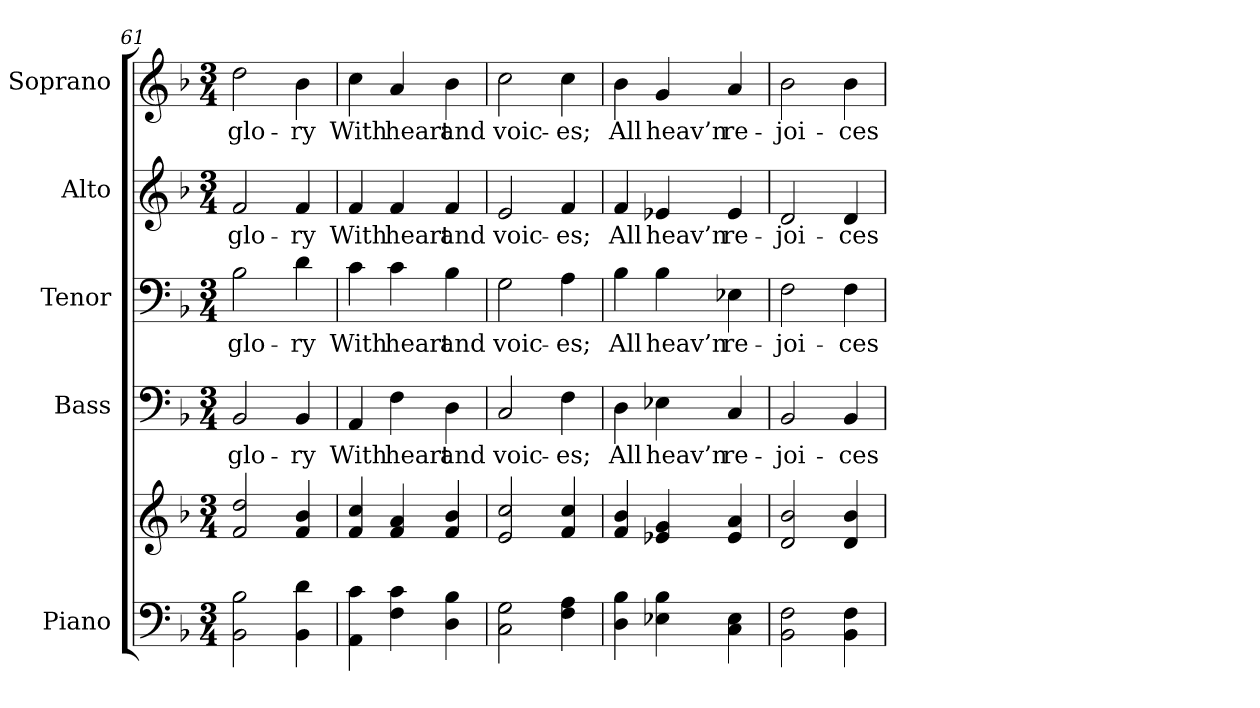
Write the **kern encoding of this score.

**kern	**kern	**kern	**text	**kern	**text	**kern	**text	**kern	**text
*part5	*part5	*part4	*part4	*part3	*part3	*part2	*part2	*part1	*part1
*staff6	*staff5	*staff4	*staff4	*staff3	*staff3	*staff2	*staff2	*staff1	*staff1
*I"Piano	*	*I"Bass	*	*I"Tenor	*	*I"Alto	*	*I"Soprano	*
*I'Pno.	*	*I'B.	*	*I'T.	*	*I'A.	*	*I'S.	*
!!LO:PB:g=z
*clefF4	*clefG2	*clefF4	*	*clefF4	*	*clefG2	*	*clefG2	*
*k[b-]	*k[b-]	*k[b-]	*	*k[b-]	*	*k[b-]	*	*k[b-]	*
*F:	*F:	*F:	*	*F:	*	*F:	*	*F:	*
*M3/4	*M3/4	*M3/4	*	*M3/4	*	*M3/4	*	*M3/4	*
=61	=61	=61	=61	=61	=61	=61	=61	=61	=61
!	!	!	!LO:LY:b:color=#000000	!	!	!	!	!	!
!	!	!	!	!	!LO:LY:b:color=#000000	!	!	!	!
!	!	!	!	!	!	!	!LO:LY:b:color=#000000	!	!
!	!	!	!	!	!	!	!	!	!LO:LY:b:color=#000000
2BB-i\ 2B-i	2fi/ 2ddi	2BB-i/	glo-	2B-i\	glo-	2fi/	glo-	2ddi\	glo-
!	!	!	!LO:LY:b:color=#000000	!	!	!	!	!	!
!	!	!	!	!	!LO:LY:b:color=#000000	!	!	!	!
!	!	!	!	!	!	!	!LO:LY:b:color=#000000	!	!
!	!	!	!	!	!	!	!	!	!LO:LY:b:color=#000000
4BB-i\ 4di	4fi/ 4b-i	4BB-i/	-ry	4di\	-ry	4fi/	-ry	4b-i\	-ry
=62	=62	=62	=62	=62	=62	=62	=62	=62	=62
!	!	!	!LO:LY:b:color=#000000	!	!	!	!	!	!
!	!	!	!	!	!LO:LY:b:color=#000000	!	!	!	!
!	!	!	!	!	!	!	!LO:LY:b:color=#000000	!	!
!	!	!	!	!	!	!	!	!	!LO:LY:b:color=#000000
4AAi\ 4ci	4fi/ 4cci	4AAi/	With	4ci\	With	4fi/	With	4cci\	With
!	!	!	!LO:LY:b:color=#000000	!	!	!	!	!	!
!	!	!	!	!	!LO:LY:b:color=#000000	!	!	!	!
!	!	!	!	!	!	!	!LO:LY:b:color=#000000	!	!
!	!	!	!	!	!	!	!	!	!LO:LY:b:color=#000000
4Fi\ 4ci	4fi/ 4ai	4Fi\	heart	4ci\	heart	4fi/	heart	4ai/	heart
!	!	!	!LO:LY:b:color=#000000	!	!	!	!	!	!
!	!	!	!	!	!LO:LY:b:color=#000000	!	!	!	!
!	!	!	!	!	!	!	!LO:LY:b:color=#000000	!	!
!	!	!	!	!	!	!	!	!	!LO:LY:b:color=#000000
4Di\ 4B-i	4fi/ 4b-i	4Di\	and	4B-i\	and	4fi/	and	4b-i\	and
=63	=63	=63	=63	=63	=63	=63	=63	=63	=63
!	!	!	!LO:LY:b:color=#000000	!	!	!	!	!	!
!	!	!	!	!	!LO:LY:b:color=#000000	!	!	!	!
!	!	!	!	!	!	!	!LO:LY:b:color=#000000	!	!
!	!	!	!	!	!	!	!	!	!LO:LY:b:color=#000000
2Ci\ 2Gi	2ei/ 2cci	2Ci/	voic-	2Gi\	voic-	2ei/	voic-	2cci\	voic-
!	!	!	!LO:LY:b:color=#000000	!	!	!	!	!	!
!	!	!	!	!	!LO:LY:b:color=#000000	!	!	!	!
!	!	!	!	!	!	!	!LO:LY:b:color=#000000	!	!
!	!	!	!	!	!	!	!	!	!LO:LY:b:color=#000000
4Fi\ 4Ai	4fi/ 4cci	4Fi\	-es;	4Ai\	-es;	4fi/	-es;	4cci\	-es;
=64	=64	=64	=64	=64	=64	=64	=64	=64	=64
!	!	!	!LO:LY:b:color=#000000	!	!	!	!	!	!
!	!	!	!	!	!LO:LY:b:color=#000000	!	!	!	!
!	!	!	!	!	!	!	!LO:LY:b:color=#000000	!	!
!	!	!	!	!	!	!	!	!	!LO:LY:b:color=#000000
4Di\ 4B-i	4fi/ 4b-i	4Di\	All	4B-i\	All	4fi/	All	4b-i\	All
!	!	!	!LO:LY:b:color=#000000	!	!	!	!	!	!
!	!	!	!	!	!LO:LY:b:color=#000000	!	!	!	!
!	!	!	!	!	!	!	!LO:LY:b:color=#000000	!	!
!	!	!	!	!	!	!	!	!	!LO:LY:b:color=#000000
4E-Xi\ 4B-i	4e-Xi/ 4gi	4E-Xi\	heav’n	4B-i\	heav’n	4e-Xi/	heav’n	4gi/	heav’n
!	!	!	!LO:LY:b:color=#000000	!	!	!	!	!	!
!	!	!	!	!	!LO:LY:b:color=#000000	!	!	!	!
!	!	!	!	!	!	!	!LO:LY:b:color=#000000	!	!
!	!	!	!	!	!	!	!	!	!LO:LY:b:color=#000000
4Ci\ 4E-i	4e-i/ 4ai	4Ci/	re-	4E-Xi\	re-	4e-i/	re-	4ai/	re-
!!LO:PB:g=z
=65	=65	=65	=65	=65	=65	=65	=65	=65	=65
!	!	!	!LO:LY:b:color=#000000	!	!	!	!	!	!
!	!	!	!	!	!LO:LY:b:color=#000000	!	!	!	!
!	!	!	!	!	!	!	!LO:LY:b:color=#000000	!	!
!	!	!	!	!	!	!	!	!	!LO:LY:b:color=#000000
2BB-i\ 2Fi	2di/ 2b-i	2BB-i/	-joi-	2Fi\	-joi-	2di/	-joi-	2b-i\	-joi-
!	!	!	!LO:LY:b:color=#000000	!	!	!	!	!	!
!	!	!	!	!	!LO:LY:b:color=#000000	!	!	!	!
!	!	!	!	!	!	!	!LO:LY:b:color=#000000	!	!
!	!	!	!	!	!	!	!	!	!LO:LY:b:color=#000000
4BB-i\ 4Fi	4di/ 4b-i	4BB-i/	-ces	4Fi\	-ces	4di/	-ces	4b-i\	-ces
=	=	=	=	=	=	=	=	=	=
*-	*-	*-	*-	*-	*-	*-	*-	*-	*-
